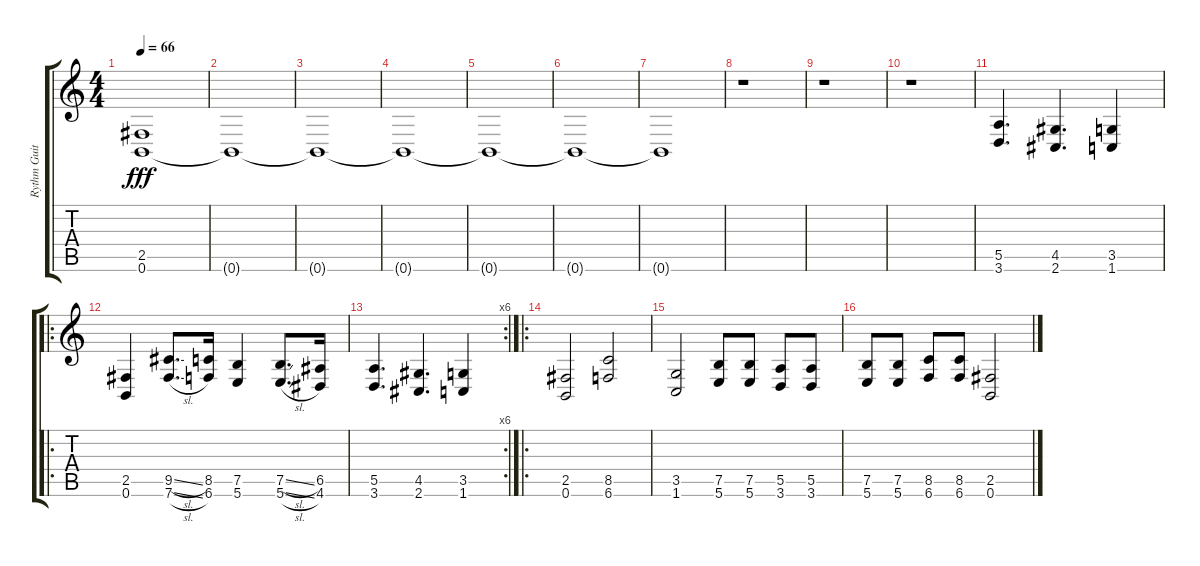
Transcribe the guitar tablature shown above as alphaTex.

\track ("Rythm Guitar" "Rythm Guit") {instrument distortionguitar}
\staff {score tabs}
\tuning (B3 Gb3 D3 A2 E2 B1) {hide}
\ts (4 4)
\tempo 66
\clef g2
\ks c
(2.5{t} 0.6{t}).1{dy fff} |
0.6{t}.1 |
0.6{t}.1 |
0.6{t}.1 |
0.6{t}.1 |
0.6{t}.1 |
0.6{t}.1 |
r.1 |
r.1 |
r.1 |
(5.5 3.6).4{d} (4.5 2.6).4{d} (3.5 1.6).4 |
\ro
(2.5 0.6).4 (9.5{sl} 7.6{sl}).8{d} (8.5 6.6).16 (7.5 5.6).4 (7.5{sl} 5.6{sl}).8{d} (6.5 4.6).16 |
\rc 6
(5.5 3.6).4{d} (4.5 2.6).4{d} (3.5 1.6).4 |
\ro
(2.5 0.6).2 (8.5 6.6).2 |
(3.5 1.6).2 (7.5 5.6).8 (7.5 5.6).8 (5.5 3.6).8 (5.5 3.6).8 |
(7.5 5.6).8 (7.5 5.6).8 (8.5 6.6).8 (8.5 6.6).8 (2.5 0.6).2
